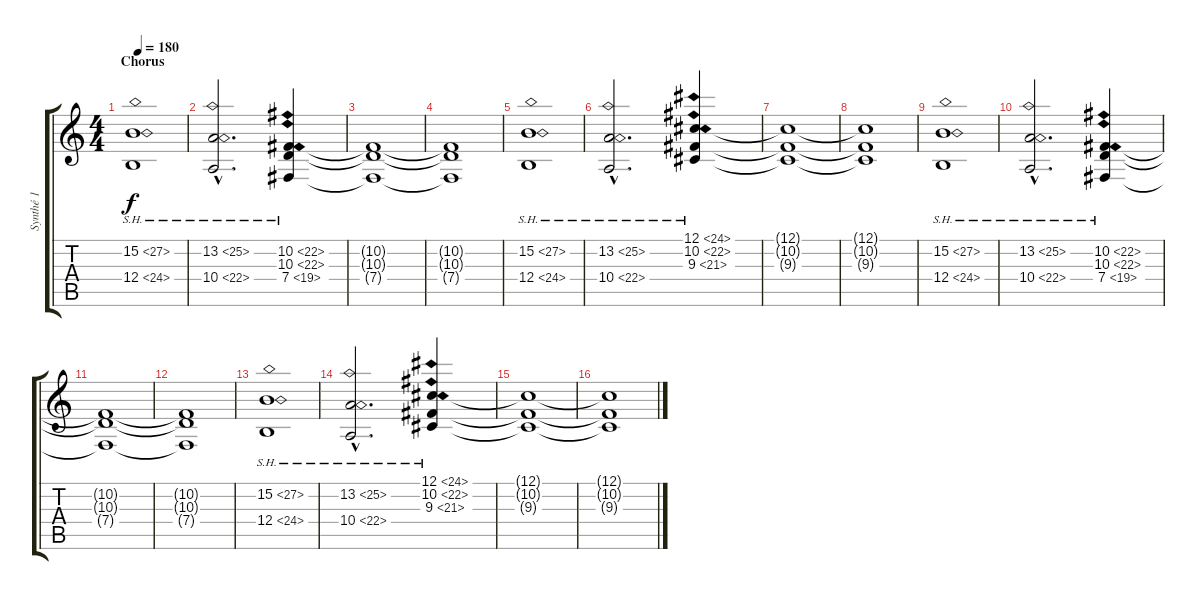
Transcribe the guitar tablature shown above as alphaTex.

\track ("Synthé 1" "Synthé 1") {instrument stringensemble1}
\staff {score tabs}
\tuning (Db4 Ab3 E3 B2 Gb2 B1) {hide}
\ts (4 4)
\section ("" "Chorus")
\tempo 180
\clef g2
\ks c
(15.2{sh 12} 12.4{sh 12}).1{dy f} |
(13.2{sh 12 hac} 10.4{sh 12 hac}).2{d} (10.2{sh 12} 10.3{sh 12} 7.4{sh 12}).4 |
(10.2{t} 10.3{t} 7.4{t}).1 |
(10.2{t} 10.3{t} 7.4{t}).1 |
(15.2{sh 12} 12.4{sh 12}).1 |
(13.2{sh 12 hac} 10.4{sh 12 hac}).2{d} (12.1{sh 12} 10.2{sh 12} 9.3{sh 12}).4 |
(12.1{t} 10.2{t} 9.3{t}).1 |
(12.1{t} 10.2{t} 9.3{t}).1 |
(15.2{sh 12} 12.4{sh 12}).1 |
(13.2{sh 12 hac} 10.4{sh 12 hac}).2{d} (10.2{sh 12} 10.3{sh 12} 7.4{sh 12}).4 |
(10.2{t} 10.3{t} 7.4{t}).1 |
(10.2{t} 10.3{t} 7.4{t}).1 |
(15.2{sh 12} 12.4{sh 12}).1 |
(13.2{sh 12 hac} 10.4{sh 12 hac}).2{d} (12.1{sh 12} 10.2{sh 12} 9.3{sh 12}).4 |
(12.1{t} 10.2{t} 9.3{t}).1 |
(12.1{t} 10.2{t} 9.3{t}).1
